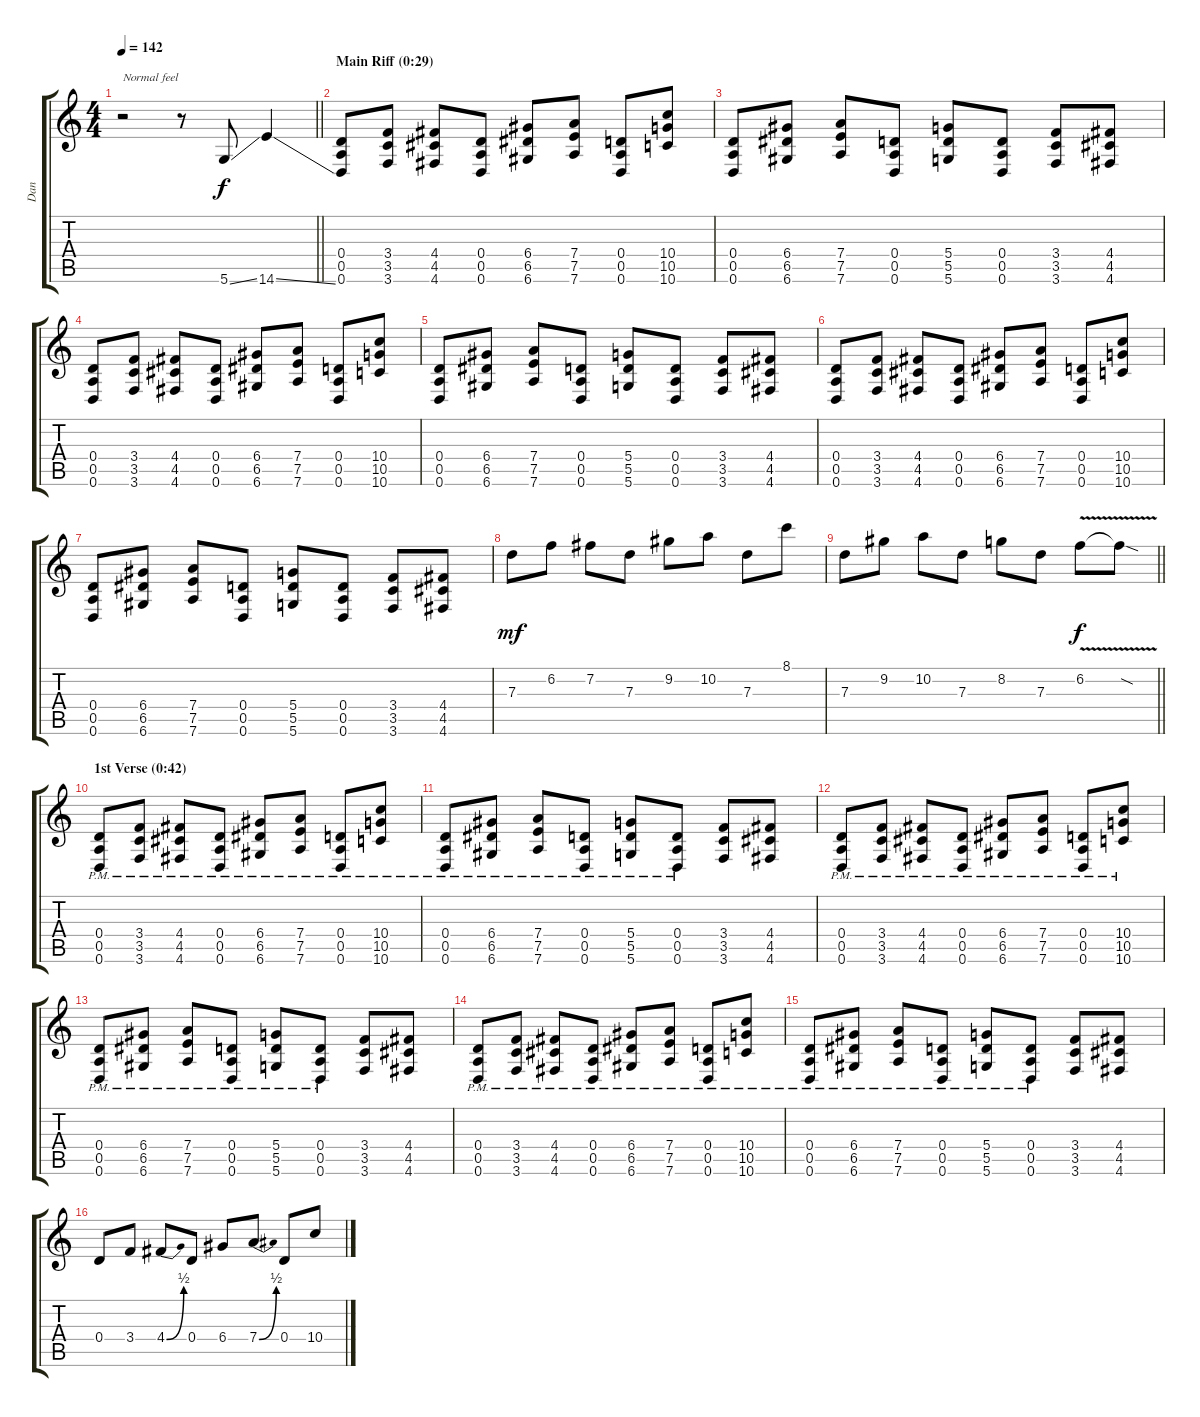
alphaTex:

\track ("Dan" "Dan") {instrument distortionguitar}
\staff {score tabs}
\tuning (E4 B3 G3 D3 A2 D2) {hide}
\ts (4 4)
\tempo 142
\clef g2
\barLineRight lightlight
\ks c
r.2{txt "Normal feel" dy f} r.8 5.6{ss}.8 14.6{ss}.4 |
\section ("" "Main Riff (0:29)")
(0.4 0.5 0.6).8 (3.4 3.5 3.6).8 (4.4 4.5 4.6).8 (0.4 0.5 0.6).8 (6.4 6.5 6.6).8 (7.4 7.5 7.6).8 (0.4 0.5 0.6).8 (10.4 10.5 10.6).8 |
(0.4 0.5 0.6).8 (6.4 6.5 6.6).8 (7.4 7.5 7.6).8 (0.4 0.5 0.6).8 (5.4 5.5 5.6).8 (0.4 0.5 0.6).8 (3.4 3.5 3.6).8 (4.4 4.5 4.6).8 |
(0.4 0.5 0.6).8 (3.4 3.5 3.6).8 (4.4 4.5 4.6).8 (0.4 0.5 0.6).8 (6.4 6.5 6.6).8 (7.4 7.5 7.6).8 (0.4 0.5 0.6).8 (10.4 10.5 10.6).8 |
(0.4 0.5 0.6).8 (6.4 6.5 6.6).8 (7.4 7.5 7.6).8 (0.4 0.5 0.6).8 (5.4 5.5 5.6).8 (0.4 0.5 0.6).8 (3.4 3.5 3.6).8 (4.4 4.5 4.6).8 |
(0.4 0.5 0.6).8 (3.4 3.5 3.6).8 (4.4 4.5 4.6).8 (0.4 0.5 0.6).8 (6.4 6.5 6.6).8 (7.4 7.5 7.6).8 (0.4 0.5 0.6).8 (10.4 10.5 10.6).8 |
(0.4 0.5 0.6).8 (6.4 6.5 6.6).8 (7.4 7.5 7.6).8 (0.4 0.5 0.6).8 (5.4 5.5 5.6).8 (0.4 0.5 0.6).8 (3.4 3.5 3.6).8 (4.4 4.5 4.6).8 |
7.3.8{dy mf balance 5} 6.2.8 7.2.8 7.3.8 9.2.8 10.2.8 7.3.8 8.1.8 |
\barLineRight lightlight
7.3.8 9.2.8 10.2.8 7.3.8 8.2.8 7.3.8 6.2{v}.8{dy f} 6.2{sod t}.8 |
\section ("" "1st Verse (0:42)")
(0.4{pm} 0.5{pm} 0.6{pm}).8 (3.4{pm} 3.5{pm} 3.6{pm}).8 (4.4{pm} 4.5{pm} 4.6{pm}).8 (0.4{pm} 0.5{pm} 0.6{pm}).8 (6.4{pm} 6.5{pm} 6.6{pm}).8 (7.4{pm} 7.5{pm} 7.6{pm}).8 (0.4{pm} 0.5{pm} 0.6{pm}).8 (10.4{pm} 10.5{pm} 10.6{pm}).8 |
(0.4{pm} 0.5{pm} 0.6{pm}).8 (6.4{pm} 6.5{pm} 6.6{pm}).8 (7.4{pm} 7.5{pm} 7.6{pm}).8 (0.4{pm} 0.5{pm} 0.6{pm}).8 (5.4{pm} 5.5{pm} 5.6{pm}).8 (0.4{pm} 0.5{pm} 0.6{pm}).8 (3.4 3.5 3.6).8 (4.4 4.5 4.6).8 |
(0.4{pm} 0.5{pm} 0.6{pm}).8 (3.4{pm} 3.5{pm} 3.6{pm}).8 (4.4{pm} 4.5{pm} 4.6{pm}).8 (0.4{pm} 0.5{pm} 0.6{pm}).8 (6.4{pm} 6.5{pm} 6.6{pm}).8 (7.4{pm} 7.5{pm} 7.6{pm}).8 (0.4{pm} 0.5{pm} 0.6{pm}).8 (10.4{pm} 10.5{pm} 10.6{pm}).8 |
(0.4{pm} 0.5{pm} 0.6{pm}).8 (6.4{pm} 6.5{pm} 6.6{pm}).8 (7.4{pm} 7.5{pm} 7.6{pm}).8 (0.4{pm} 0.5{pm} 0.6{pm}).8 (5.4{pm} 5.5{pm} 5.6{pm}).8 (0.4{pm} 0.5{pm} 0.6{pm}).8 (3.4 3.5 3.6).8 (4.4 4.5 4.6).8 |
(0.4{pm} 0.5{pm} 0.6{pm}).8 (3.4{pm} 3.5{pm} 3.6{pm}).8 (4.4{pm} 4.5{pm} 4.6{pm}).8 (0.4{pm} 0.5{pm} 0.6{pm}).8 (6.4{pm} 6.5{pm} 6.6{pm}).8 (7.4{pm} 7.5{pm} 7.6{pm}).8 (0.4{pm} 0.5{pm} 0.6{pm}).8 (10.4{pm} 10.5{pm} 10.6{pm}).8 |
(0.4{pm} 0.5{pm} 0.6{pm}).8 (6.4{pm} 6.5{pm} 6.6{pm}).8 (7.4{pm} 7.5{pm} 7.6{pm}).8 (0.4{pm} 0.5{pm} 0.6{pm}).8 (5.4{pm} 5.5{pm} 5.6{pm}).8 (0.4{pm} 0.5{pm} 0.6{pm}).8 (3.4 3.5 3.6).8 (4.4 4.5 4.6).8 |
0.4.8 3.4.8 4.4{be (bend 0 0 60 2)}.8 0.4.8 6.4.8 7.4{be (bend 0 0 60 2)}.8 0.4.8 10.4.8
